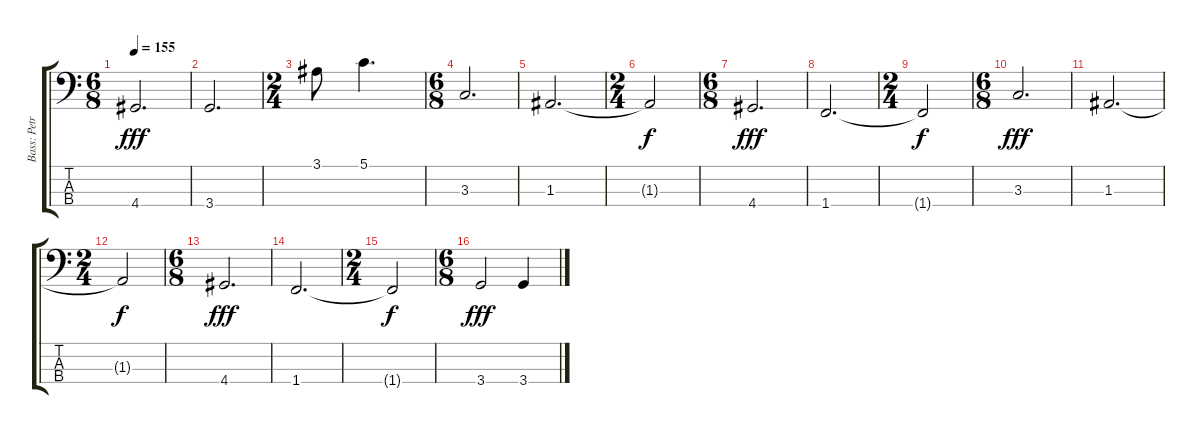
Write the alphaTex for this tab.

\track ("Bass: Petros Christo" "Bass: Petr") {instrument electricbassfinger}
\staff {score tabs}
\tuning (G2 D2 A1 E1) {hide}
\ts (6 8)
\tempo 155
\clef f4
\ks c
4.4.2{d dy fff} |
3.4.2{d} |
\ts (2 4)
3.1.8 5.1.4{d} |
\ts (6 8)
3.3.2{d} |
1.3.2{d} |
\ts (2 4)
1.3{t}.2{dy f} |
\ts (6 8)
4.4.2{d dy fff} |
1.4.2{d} |
\ts (2 4)
1.4{t}.2{dy f} |
\ts (6 8)
3.3.2{d dy fff} |
1.3.2{d} |
\ts (2 4)
1.3{t}.2{dy f} |
\ts (6 8)
4.4.2{d dy fff} |
1.4.2{d} |
\ts (2 4)
1.4{t}.2{dy f} |
\ts (6 8)
3.4.2{dy fff} 3.4.4
